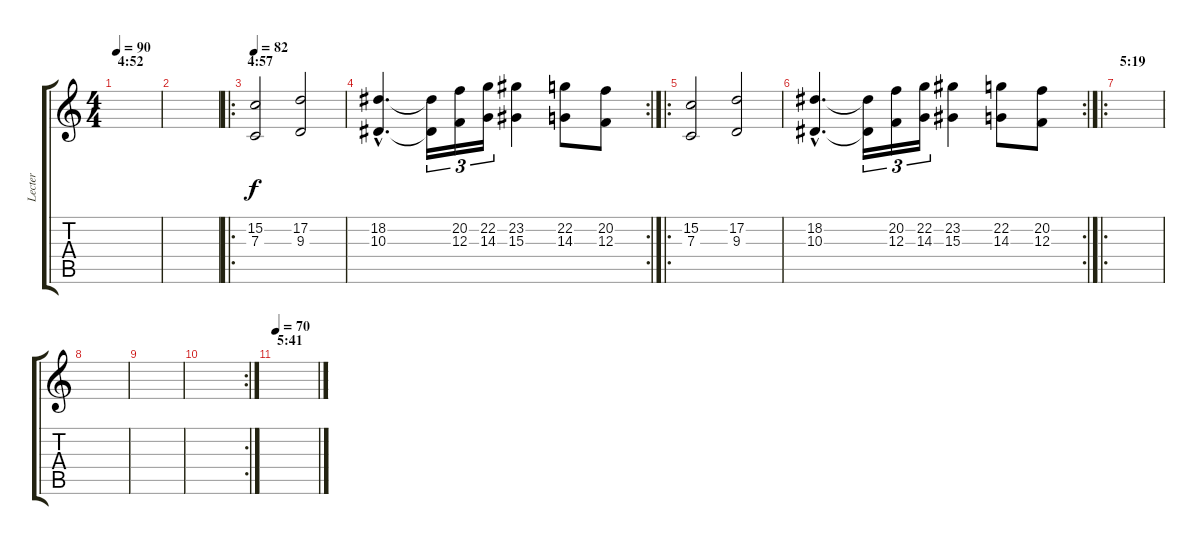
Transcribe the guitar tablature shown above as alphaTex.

\track ("Lecter" "Lecter") {instrument stringensemble1}
\staff {score tabs}
\tuning (D5 A3 F3 C3 G2 D2) {hide}
\ts (4 4)
\section ("" "4:52")
\tempo 90
\clef g2
\ks c
|
|
\ro
\section ("" "4:57")
\tempo 82
(15.2 7.3).2 (17.2 9.3).2 |
\rc 2
(18.2{hac} 10.3{hac}).4{d} (18.2{t} 10.3{t}).16{tu (3 2)} (20.2 12.3).16{tu (3 2)} (22.2 14.3).16{tu (3 2)} (23.2 15.3).4 (22.2 14.3).8 (20.2 12.3).8 |
\ro
(15.2 7.3).2 (17.2 9.3).2 |
\rc 2
(18.2{hac} 10.3{hac}).4{d} (18.2{t} 10.3{t}).16{tu (3 2)} (20.2 12.3).16{tu (3 2)} (22.2 14.3).16{tu (3 2)} (23.2 15.3).4 (22.2 14.3).8 (20.2 12.3).8 |
\ro
\section ("" "5:19")
|
|
|
\rc 2
|
\section ("" "5:41")
\tempo 70
